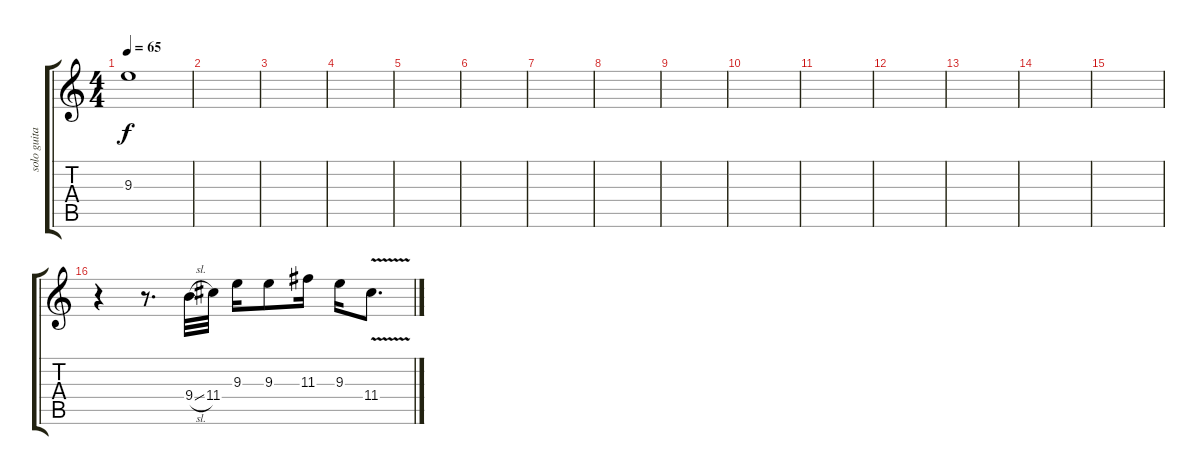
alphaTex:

\track ("solo guitar" "solo guita") {instrument overdrivenguitar}
\staff {score tabs}
\tuning (E4 B3 G3 D3 A2 E2) {hide}
\ts (4 4)
\tempo 65
\clef g2
\ks c
9.3{t}.1{dy f} |
|
|
|
|
|
|
|
|
|
|
|
|
|
|
r.4{volume 12 instrument overdrivenguitar} r.8{d} 9.4{sl}.32 11.4.32 9.3.16 9.3.8 11.3.16 9.3.16 11.4{v}.8{d}
